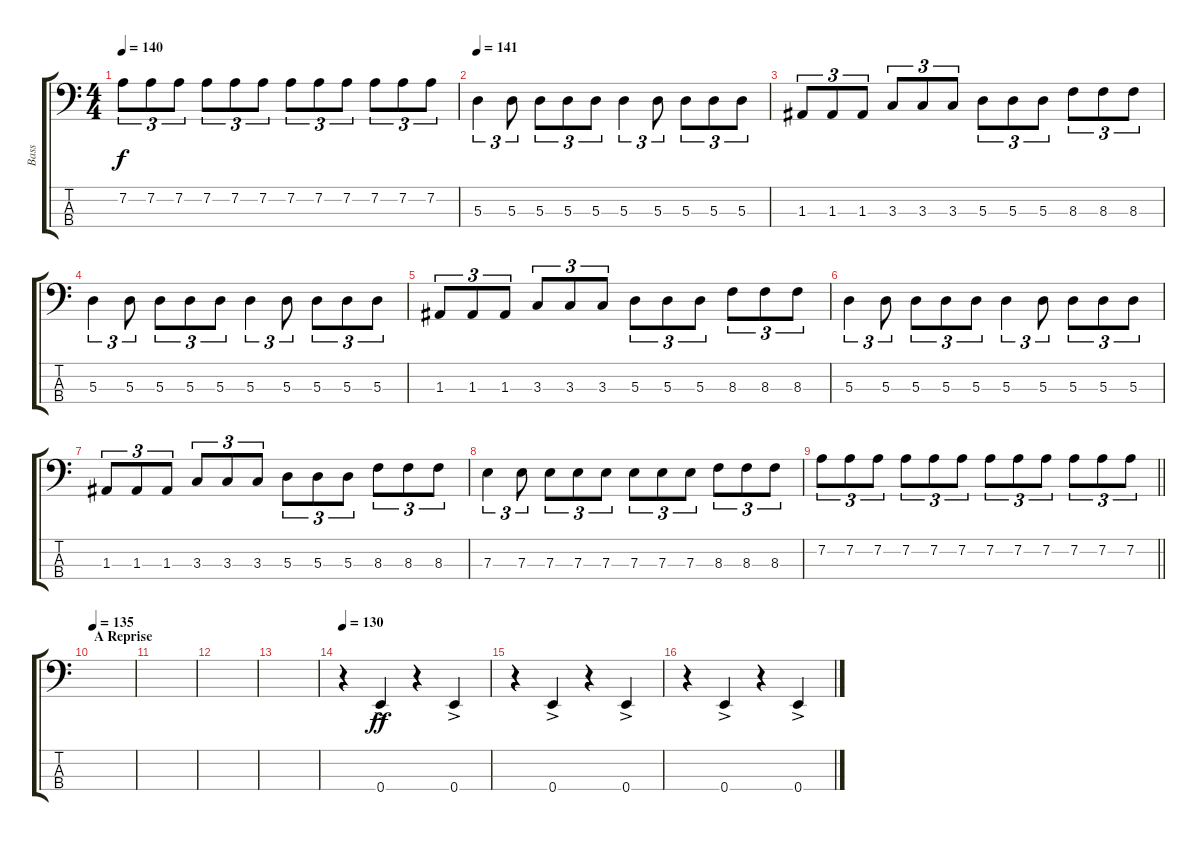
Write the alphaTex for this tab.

\track ("Bass" "Bass") {instrument electricbassfinger}
\staff {score tabs}
\tuning (G2 D2 A1 E1) {hide}
\ts (4 4)
\tempo 140
\clef f4
\ks c
7.2.8{tu (3 2) dy f} 7.2.8{tu (3 2)} 7.2.8{tu (3 2)} 7.2.8{tu (3 2)} 7.2.8{tu (3 2)} 7.2.8{tu (3 2)} 7.2.8{tu (3 2)} 7.2.8{tu (3 2)} 7.2.8{tu (3 2)} 7.2.8{tu (3 2)} 7.2.8{tu (3 2)} 7.2.8{tu (3 2)} |
\tempo 141
5.3.4{tu (3 2)} 5.3.8{tu (3 2)} 5.3.8{tu (3 2)} 5.3.8{tu (3 2)} 5.3.8{tu (3 2)} 5.3.4{tu (3 2)} 5.3.8{tu (3 2)} 5.3.8{tu (3 2)} 5.3.8{tu (3 2)} 5.3.8{tu (3 2)} |
1.3.8{tu (3 2)} 1.3.8{tu (3 2)} 1.3.8{tu (3 2)} 3.3.8{tu (3 2)} 3.3.8{tu (3 2)} 3.3.8{tu (3 2)} 5.3.8{tu (3 2)} 5.3.8{tu (3 2)} 5.3.8{tu (3 2)} 8.3.8{tu (3 2)} 8.3.8{tu (3 2)} 8.3.8{tu (3 2)} |
5.3.4{tu (3 2)} 5.3.8{tu (3 2)} 5.3.8{tu (3 2)} 5.3.8{tu (3 2)} 5.3.8{tu (3 2)} 5.3.4{tu (3 2)} 5.3.8{tu (3 2)} 5.3.8{tu (3 2)} 5.3.8{tu (3 2)} 5.3.8{tu (3 2)} |
1.3.8{tu (3 2)} 1.3.8{tu (3 2)} 1.3.8{tu (3 2)} 3.3.8{tu (3 2)} 3.3.8{tu (3 2)} 3.3.8{tu (3 2)} 5.3.8{tu (3 2)} 5.3.8{tu (3 2)} 5.3.8{tu (3 2)} 8.3.8{tu (3 2)} 8.3.8{tu (3 2)} 8.3.8{tu (3 2)} |
5.3.4{tu (3 2)} 5.3.8{tu (3 2)} 5.3.8{tu (3 2)} 5.3.8{tu (3 2)} 5.3.8{tu (3 2)} 5.3.4{tu (3 2)} 5.3.8{tu (3 2)} 5.3.8{tu (3 2)} 5.3.8{tu (3 2)} 5.3.8{tu (3 2)} |
1.3.8{tu (3 2)} 1.3.8{tu (3 2)} 1.3.8{tu (3 2)} 3.3.8{tu (3 2)} 3.3.8{tu (3 2)} 3.3.8{tu (3 2)} 5.3.8{tu (3 2)} 5.3.8{tu (3 2)} 5.3.8{tu (3 2)} 8.3.8{tu (3 2)} 8.3.8{tu (3 2)} 8.3.8{tu (3 2)} |
7.3.4{tu (3 2)} 7.3.8{tu (3 2)} 7.3.8{tu (3 2)} 7.3.8{tu (3 2)} 7.3.8{tu (3 2)} 7.3.8{tu (3 2)} 7.3.8{tu (3 2)} 7.3.8{tu (3 2)} 8.3.8{tu (3 2)} 8.3.8{tu (3 2)} 8.3.8{tu (3 2)} |
\barLineRight lightlight
7.2.8{tu (3 2)} 7.2.8{tu (3 2)} 7.2.8{tu (3 2)} 7.2.8{tu (3 2)} 7.2.8{tu (3 2)} 7.2.8{tu (3 2)} 7.2.8{tu (3 2)} 7.2.8{tu (3 2)} 7.2.8{tu (3 2)} 7.2.8{tu (3 2)} 7.2.8{tu (3 2)} 7.2.8{tu (3 2)} |
\section ("" "A Reprise")
\tempo 135
|
|
|
|
\tempo 130
r.4 0.4{ac}.4{dy ff} r.4 0.4{ac}.4 |
r.4 0.4{ac}.4 r.4 0.4{ac}.4 |
r.4 0.4{ac}.4 r.4 0.4{ac}.4
